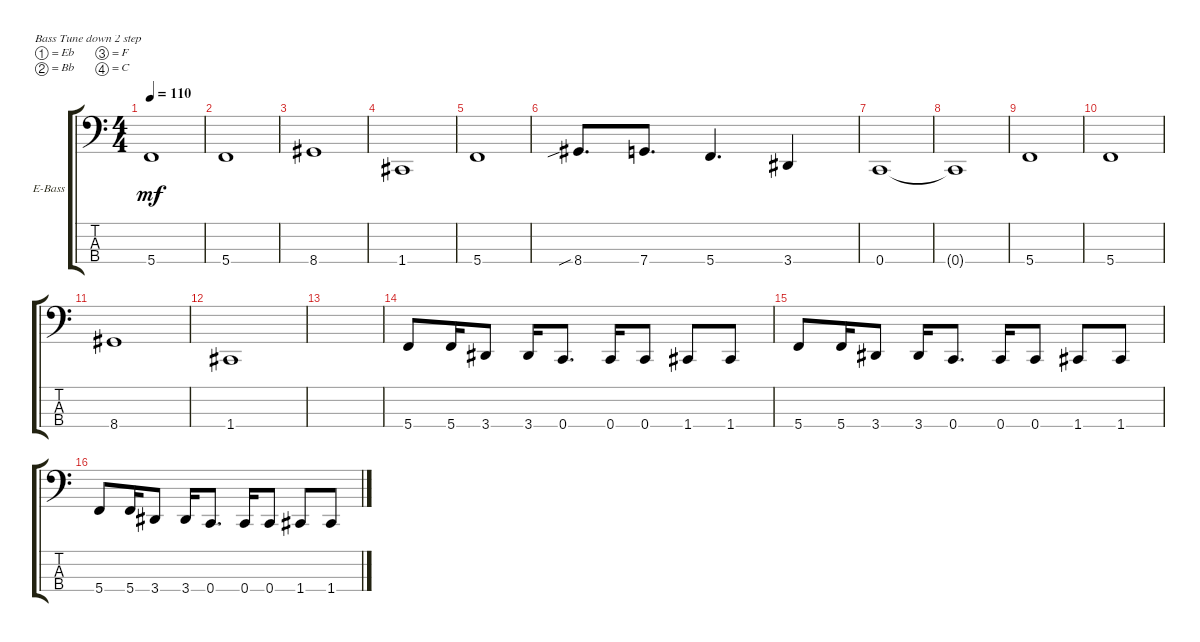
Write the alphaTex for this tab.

\defaultSystemsLayout 4
\bracketExtendMode groupsimilarinstruments
\firstSystemTrackNameOrientation horizontal
\otherSystemsTrackNameOrientation horizontal
\track ("Electric Bass" "E-Bass") {instrument electricbassfinger}
\staff {score tabs}
\tuning (Eb2 Bb1 F1 C1)
\ts (4 4)
\tempo 110
\clef f4
\scale
0.333333
\ks c
5.4.1{dy mf} |
\scale
0.333333 5.4.1 |
\scale
0.333333 8.4.1 |
\scale
0.333333 1.4.1 |
\scale
0.333333 5.4.1 |
\scale
0.333333 8.4{sib}.8{d} 7.4.8{d} 5.4.4{d} 3.4.4 |
\scale
0.333333 0.4.1 |
\scale
0.333333 0.4{t}.1 |
\scale
0.333333 5.4.1 |
5.4.1 |
8.4.1 |
1.4.1 |
|
5.4.8 5.4.16 3.4.8 3.4.16 0.4.8{d} 0.4.16 0.4.8 1.4.8 1.4.8 |
5.4.8 5.4.16 3.4.8 3.4.16 0.4.8{d} 0.4.16 0.4.8 1.4.8 1.4.8 |
5.4.8 5.4.16 3.4.8 3.4.16 0.4.8{d} 0.4.16 0.4.8 1.4.8 1.4.8
